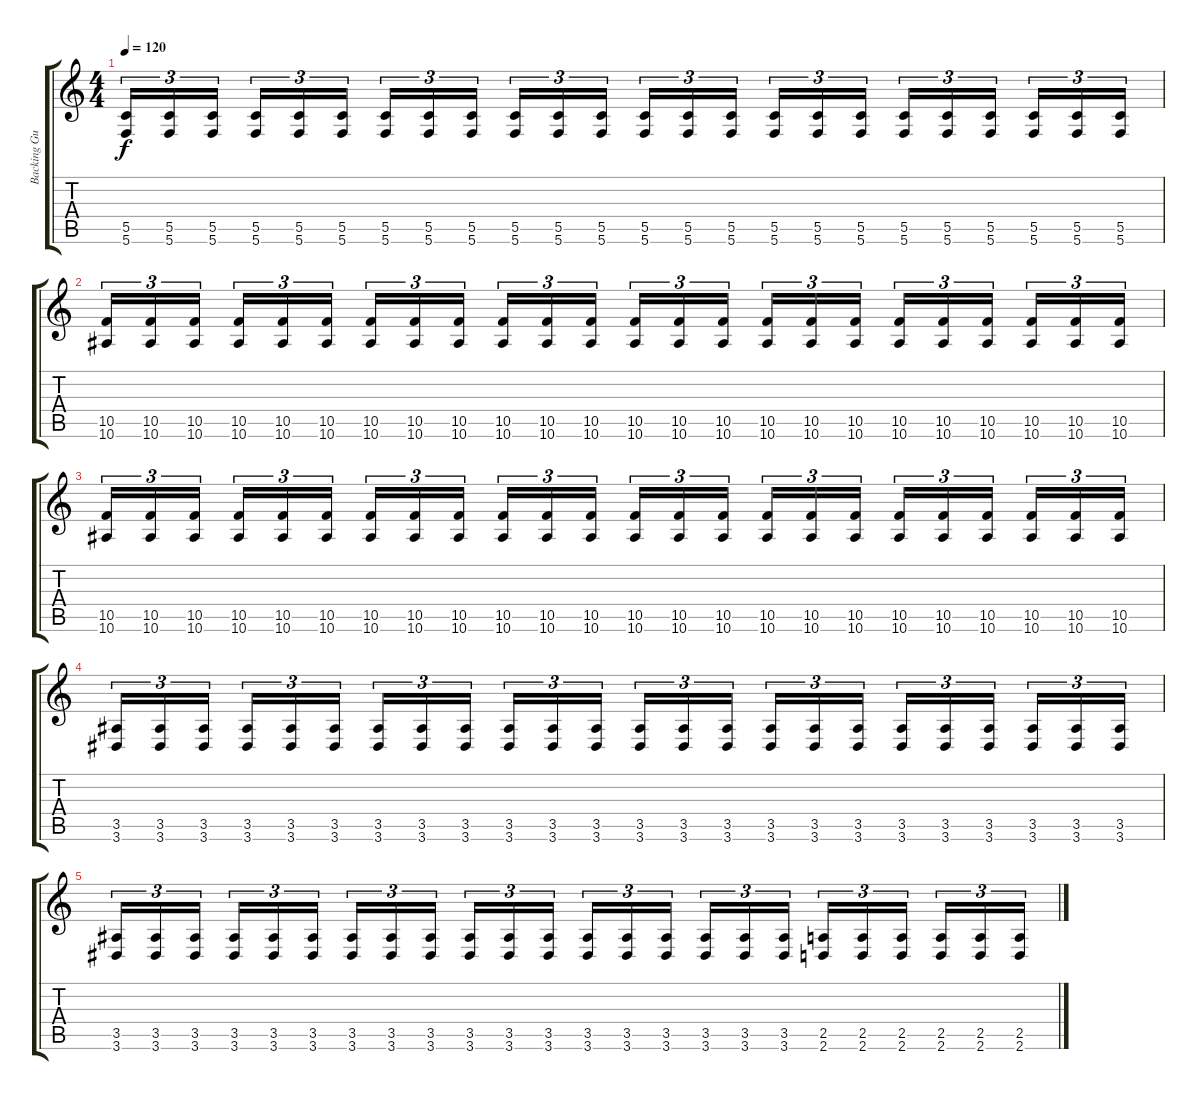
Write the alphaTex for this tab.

\track ("Backing Guitar" "Backing Gu") {instrument distortionguitar}
\staff {score tabs}
\tuning (D4 A3 F3 C3 G2 C2) {hide}
\ts (4 4)
\tempo 120
\clef g2
\ks c
(5.5 5.6).16{tu (3 2) dy f} (5.5 5.6).16{tu (3 2)} (5.5 5.6).16{tu (3 2)} (5.5 5.6).16{tu (3 2)} (5.5 5.6).16{tu (3 2)} (5.5 5.6).16{tu (3 2)} (5.5 5.6).16{tu (3 2)} (5.5 5.6).16{tu (3 2)} (5.5 5.6).16{tu (3 2)} (5.5 5.6).16{tu (3 2)} (5.5 5.6).16{tu (3 2)} (5.5 5.6).16{tu (3 2)} (5.5 5.6).16{tu (3 2)} (5.5 5.6).16{tu (3 2)} (5.5 5.6).16{tu (3 2)} (5.5 5.6).16{tu (3 2)} (5.5 5.6).16{tu (3 2)} (5.5 5.6).16{tu (3 2)} (5.5 5.6).16{tu (3 2)} (5.5 5.6).16{tu (3 2)} (5.5 5.6).16{tu (3 2)} (5.5 5.6).16{tu (3 2)} (5.5 5.6).16{tu (3 2)} (5.5 5.6).16{tu (3 2)} |
(10.5 10.6).16{tu (3 2)} (10.5 10.6).16{tu (3 2)} (10.5 10.6).16{tu (3 2)} (10.5 10.6).16{tu (3 2)} (10.5 10.6).16{tu (3 2)} (10.5 10.6).16{tu (3 2)} (10.5 10.6).16{tu (3 2)} (10.5 10.6).16{tu (3 2)} (10.5 10.6).16{tu (3 2)} (10.5 10.6).16{tu (3 2)} (10.5 10.6).16{tu (3 2)} (10.5 10.6).16{tu (3 2)} (10.5 10.6).16{tu (3 2)} (10.5 10.6).16{tu (3 2)} (10.5 10.6).16{tu (3 2)} (10.5 10.6).16{tu (3 2)} (10.5 10.6).16{tu (3 2)} (10.5 10.6).16{tu (3 2)} (10.5 10.6).16{tu (3 2)} (10.5 10.6).16{tu (3 2)} (10.5 10.6).16{tu (3 2)} (10.5 10.6).16{tu (3 2)} (10.5 10.6).16{tu (3 2)} (10.5 10.6).16{tu (3 2)} |
(10.5 10.6).16{tu (3 2)} (10.5 10.6).16{tu (3 2)} (10.5 10.6).16{tu (3 2)} (10.5 10.6).16{tu (3 2)} (10.5 10.6).16{tu (3 2)} (10.5 10.6).16{tu (3 2)} (10.5 10.6).16{tu (3 2)} (10.5 10.6).16{tu (3 2)} (10.5 10.6).16{tu (3 2)} (10.5 10.6).16{tu (3 2)} (10.5 10.6).16{tu (3 2)} (10.5 10.6).16{tu (3 2)} (10.5 10.6).16{tu (3 2)} (10.5 10.6).16{tu (3 2)} (10.5 10.6).16{tu (3 2)} (10.5 10.6).16{tu (3 2)} (10.5 10.6).16{tu (3 2)} (10.5 10.6).16{tu (3 2)} (10.5 10.6).16{tu (3 2)} (10.5 10.6).16{tu (3 2)} (10.5 10.6).16{tu (3 2)} (10.5 10.6).16{tu (3 2)} (10.5 10.6).16{tu (3 2)} (10.5 10.6).16{tu (3 2)} |
(3.5 3.6).16{tu (3 2)} (3.5 3.6).16{tu (3 2)} (3.5 3.6).16{tu (3 2)} (3.5 3.6).16{tu (3 2)} (3.5 3.6).16{tu (3 2)} (3.5 3.6).16{tu (3 2)} (3.5 3.6).16{tu (3 2)} (3.5 3.6).16{tu (3 2)} (3.5 3.6).16{tu (3 2)} (3.5 3.6).16{tu (3 2)} (3.5 3.6).16{tu (3 2)} (3.5 3.6).16{tu (3 2)} (3.5 3.6).16{tu (3 2)} (3.5 3.6).16{tu (3 2)} (3.5 3.6).16{tu (3 2)} (3.5 3.6).16{tu (3 2)} (3.5 3.6).16{tu (3 2)} (3.5 3.6).16{tu (3 2)} (3.5 3.6).16{tu (3 2)} (3.5 3.6).16{tu (3 2)} (3.5 3.6).16{tu (3 2)} (3.5 3.6).16{tu (3 2)} (3.5 3.6).16{tu (3 2)} (3.5 3.6).16{tu (3 2)} |
(3.5 3.6).16{tu (3 2)} (3.5 3.6).16{tu (3 2)} (3.5 3.6).16{tu (3 2)} (3.5 3.6).16{tu (3 2)} (3.5 3.6).16{tu (3 2)} (3.5 3.6).16{tu (3 2)} (3.5 3.6).16{tu (3 2)} (3.5 3.6).16{tu (3 2)} (3.5 3.6).16{tu (3 2)} (3.5 3.6).16{tu (3 2)} (3.5 3.6).16{tu (3 2)} (3.5 3.6).16{tu (3 2)} (3.5 3.6).16{tu (3 2)} (3.5 3.6).16{tu (3 2)} (3.5 3.6).16{tu (3 2)} (3.5 3.6).16{tu (3 2)} (3.5 3.6).16{tu (3 2)} (3.5 3.6).16{tu (3 2)} (2.5 2.6).16{tu (3 2)} (2.5 2.6).16{tu (3 2)} (2.5 2.6).16{tu (3 2)} (2.5 2.6).16{tu (3 2)} (2.5 2.6).16{tu (3 2)} (2.5 2.6).16{tu (3 2)}
